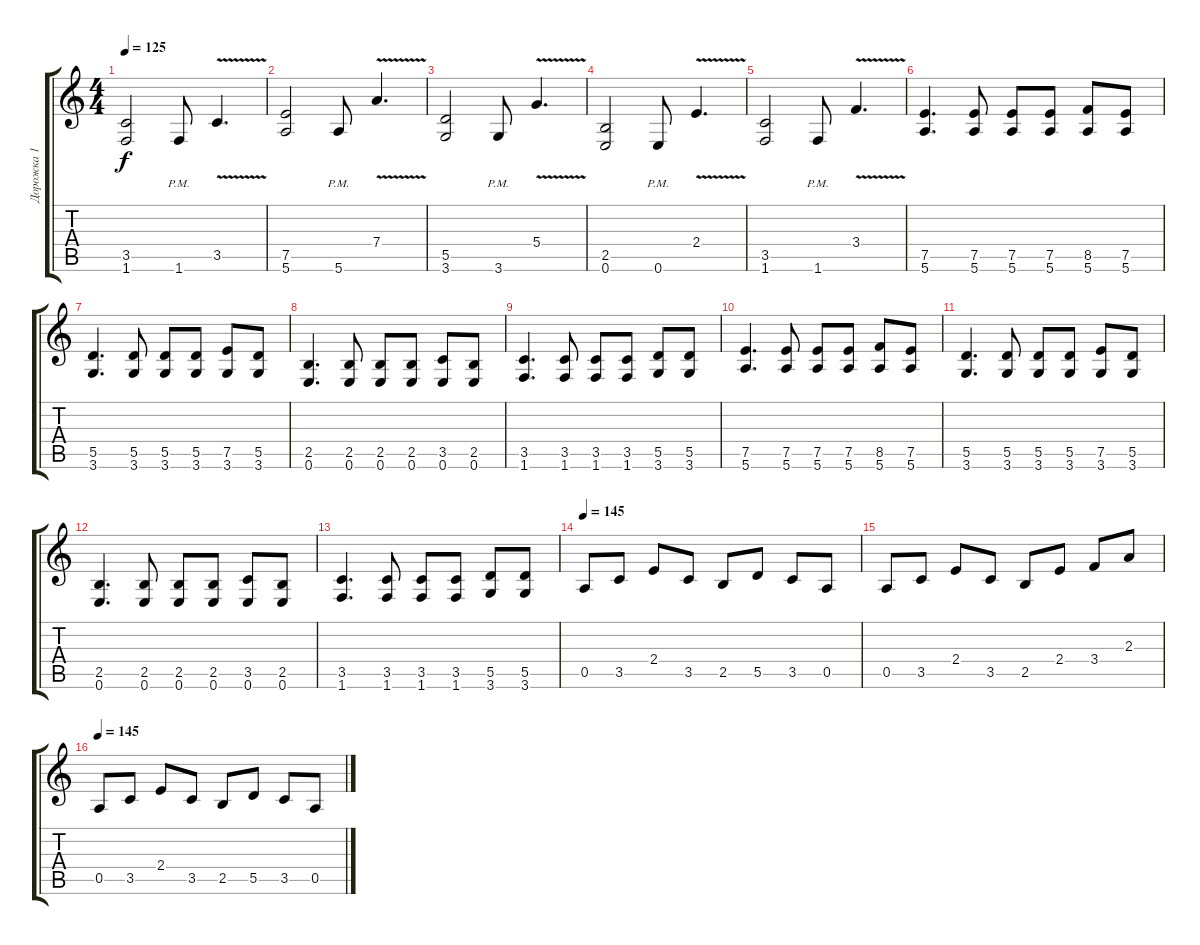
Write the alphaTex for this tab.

\track ("Дорожка 1" "Дорожка 1") {instrument distortionguitar}
\staff {score tabs}
\tuning (E4 B3 G3 D3 A2 E2) {hide}
\ts (4 4)
\tempo 125
\clef g2
\ks c
(3.5 1.6).2{dy f} 1.6{pm}.8 3.5{v}.4{d} |
(7.5 5.6).2 5.6{pm}.8 7.4{v}.4{d} |
(5.5 3.6).2 3.6{pm}.8 5.4{v}.4{d} |
(2.5 0.6).2 0.6{pm}.8 2.4{v}.4{d} |
(3.5 1.6).2 1.6{pm}.8 3.4{v}.4{d} |
(7.5 5.6).4{d} (7.5 5.6).8 (7.5 5.6).8 (7.5 5.6).8 (8.5 5.6).8 (7.5 5.6).8 |
(5.5 3.6).4{d} (5.5 3.6).8 (5.5 3.6).8 (5.5 3.6).8 (7.5 3.6).8 (5.5 3.6).8 |
(2.5 0.6).4{d} (2.5 0.6).8 (2.5 0.6).8 (2.5 0.6).8 (3.5 0.6).8 (2.5 0.6).8 |
(3.5 1.6).4{d} (3.5 1.6).8 (3.5 1.6).8 (3.5 1.6).8 (5.5 3.6).8 (5.5 3.6).8 |
(7.5 5.6).4{d} (7.5 5.6).8 (7.5 5.6).8 (7.5 5.6).8 (8.5 5.6).8 (7.5 5.6).8 |
(5.5 3.6).4{d} (5.5 3.6).8 (5.5 3.6).8 (5.5 3.6).8 (7.5 3.6).8 (5.5 3.6).8 |
(2.5 0.6).4{d} (2.5 0.6).8 (2.5 0.6).8 (2.5 0.6).8 (3.5 0.6).8 (2.5 0.6).8 |
(3.5 1.6).4{d} (3.5 1.6).8 (3.5 1.6).8 (3.5 1.6).8 (5.5 3.6).8 (5.5 3.6).8 |
\tempo 145
0.5.8 3.5.8 2.4.8 3.5.8 2.5.8 5.5.8 3.5.8 0.5.8 |
0.5.8 3.5.8 2.4.8 3.5.8 2.5.8 2.4.8 3.4.8 2.3.8 |
\tempo 145
0.5.8 3.5.8 2.4.8 3.5.8 2.5.8 5.5.8 3.5.8 0.5.8
